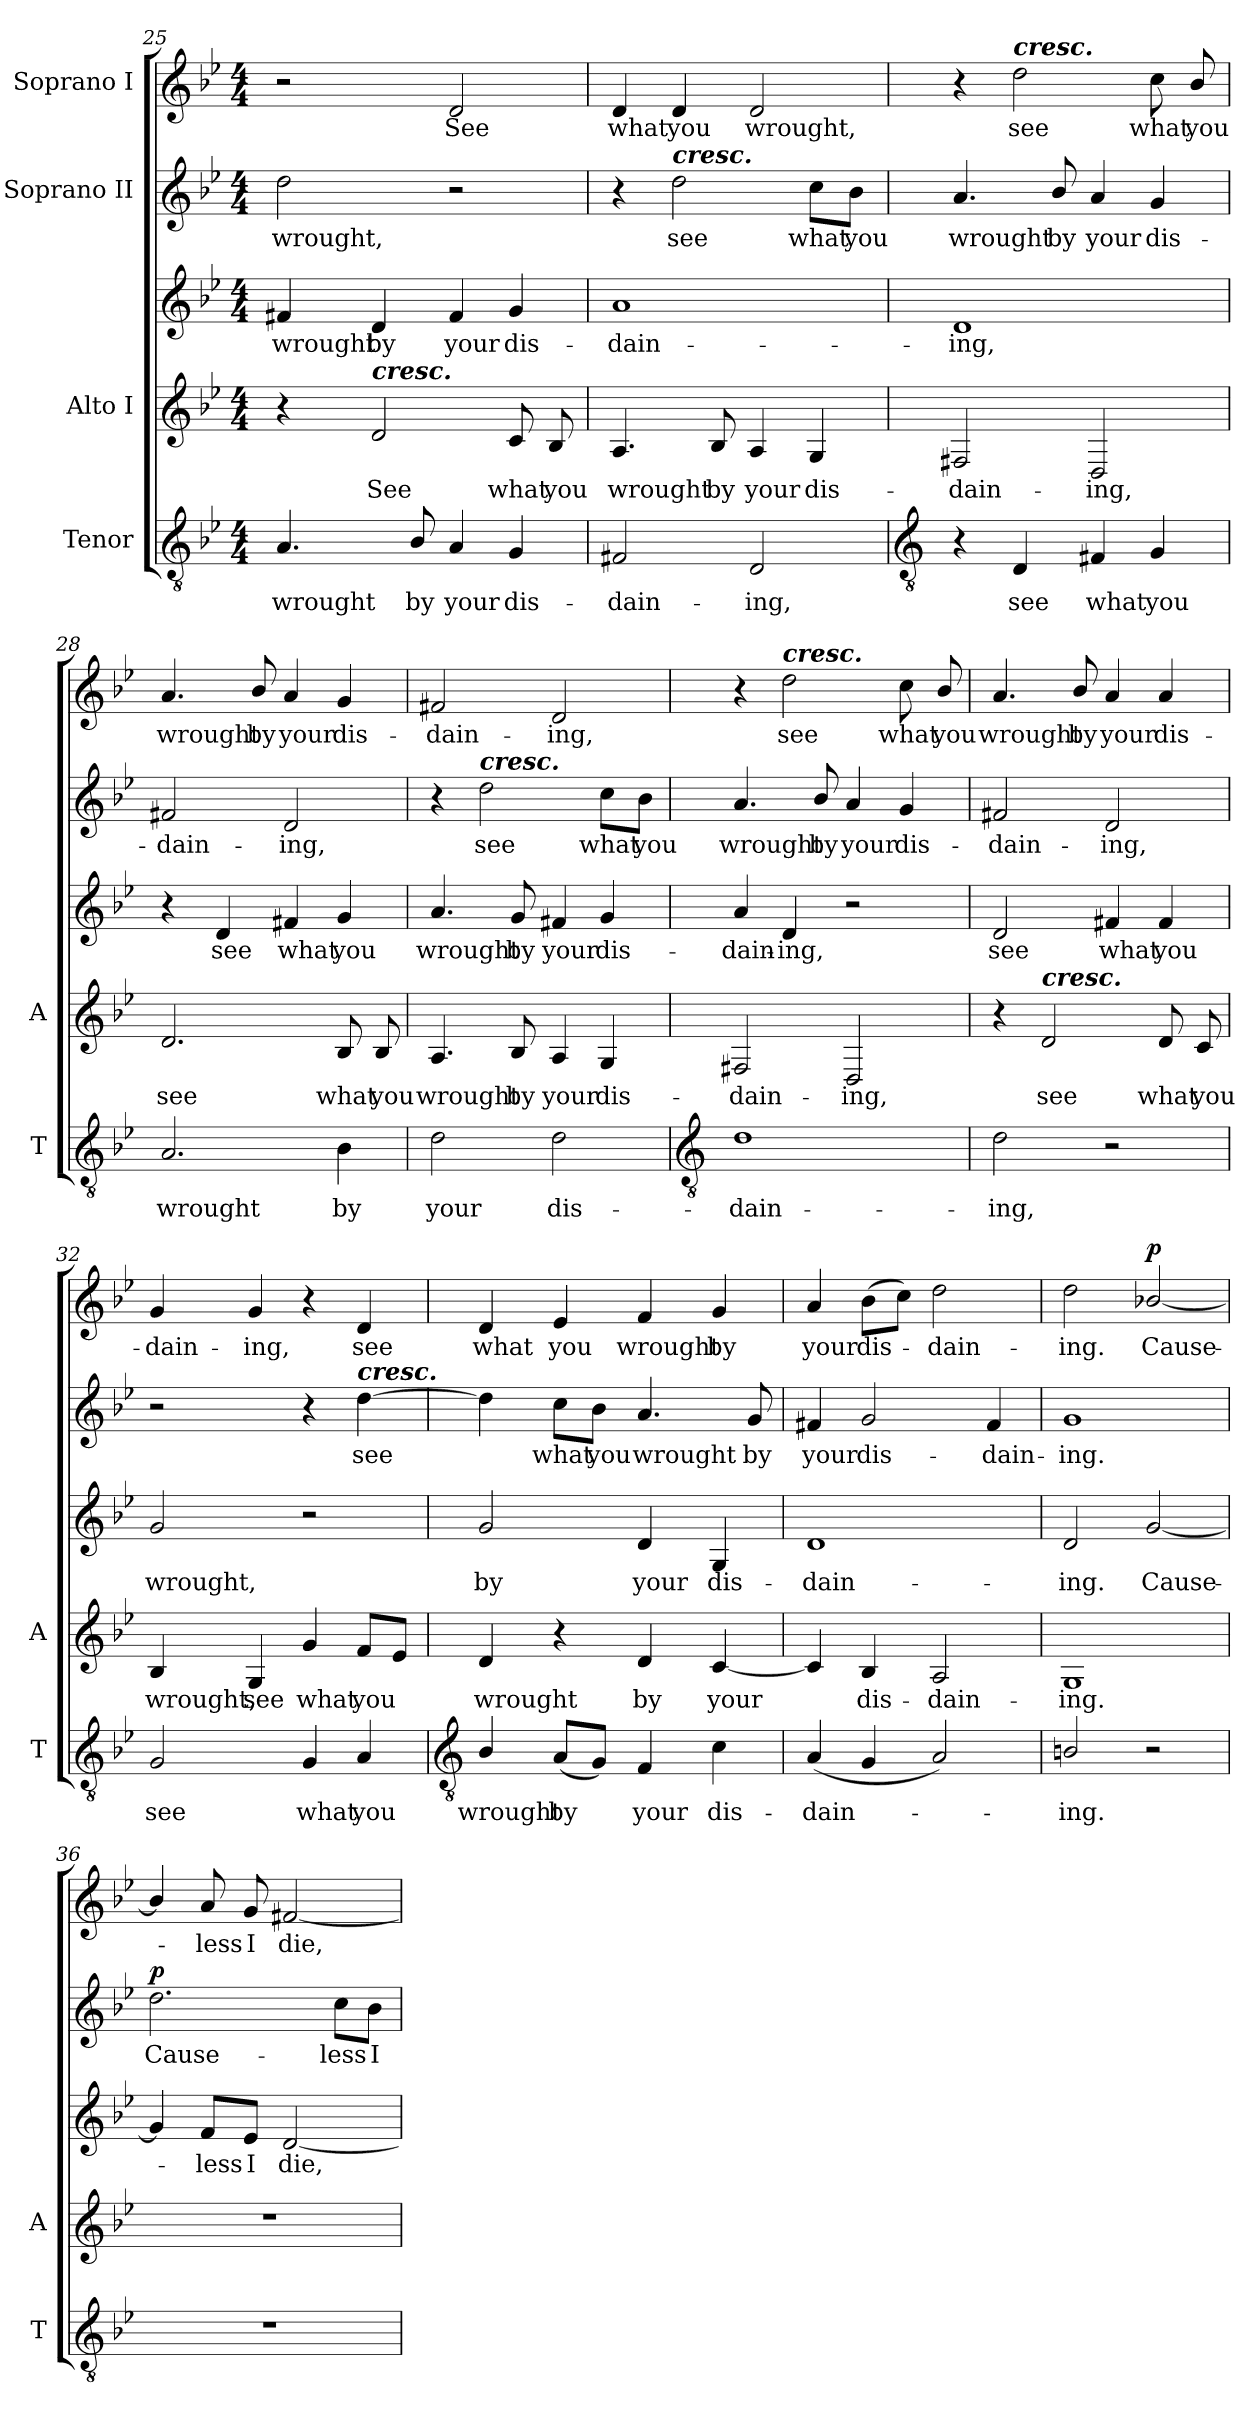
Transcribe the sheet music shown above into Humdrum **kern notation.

**kern	**text	**kern	**text	**kern	**text	**kern	**text	**dynam	**kern	**text	**dynam
*part4	*part4	*part3	*part3	*part3	*part3	*part2	*part2	*part2	*part1	*part1	*part1
*staff5	*staff5	*staff4	*staff4	*staff3	*staff3	*staff2	*staff2	*staff2	*staff1	*staff1	*staff1
*I"Tenor	*	*I"Alto I	*	*	*	*I"Soprano II	*	*	*I"Soprano I	*	*
*I'T	*	*I'A	*	*	*	*	*	*	*	*	*
*clefGv2	*	*clefG2	*	*clefG2	*	*clefG2	*	*	*clefG2	*	*
*k[b-e-]	*	*k[b-e-]	*	*k[b-e-]	*	*k[b-e-]	*	*	*k[b-e-]	*	*
*B-:	*	*B-:	*	*B-:	*	*B-:	*	*	*B-:	*	*
*M4/4	*	*M4/4	*	*M4/4	*	*M4/4	*	*	*M4/4	*	*
=25	=25	=25	=25	=25	=25	=25	=25	=25	=25	=25	=25
!	!LO:LY:b	!	!	!	!LO:LY:b	!	!LO:LY:b	!	!	!	!
4.A	wrought	4r	.	4f#X	wrought	2dd	wrought,	.	2r	.	.
!	!	!LO:TX:a:Bi:t=cresc.	!	!	!	!	!	!	!	!	!
!	!	!	!LO:LY:b	!	!LO:LY:b	!	!	!	!	!	!
.	.	2d	-See	4d	by	.	.	.	.	.	.
!	!LO:LY:b	!	!	!	!	!	!	!	!	!	!
8B-/	by	.	.	.	.	.	.	.	.	.	.
!	!LO:LY:b	!	!	!	!LO:LY:b	!	!	!	!	!LO:LY:b	!
4A/	your	.	.	4f#	your	2r	.	.	2d	See	.
!	!LO:LY:b	!	!LO:LY:b	!	!LO:LY:b	!	!	!	!	!	!
4G	dis-	8c	what	4g	dis-	.	.	.	.	.	.
!	!	!	!LO:LY:b	!	!	!	!	!	!	!	!
.	.	8B-	you	.	.	.	.	.	.	.	.
=26	=26	=26	=26	=26	=26	=26	=26	=26	=26	=26	=26
!	!LO:LY:b	!	!LO:LY:b	!	!LO:LY:b	!	!	!	!	!LO:LY:b	!
2F#X	-dain-	4.A	-wrought	1a	dain-	4r	.	.	4d	what	.
!	!	!	!	!	!	!LO:TX:a:Bi:t=cresc.	!	!	!	!	!
!	!	!	!	!	!	!	!LO:LY:b	!	!	!LO:LY:b	!
.	.	.	.	.	.	2dd	see	.	4d	you	.
!	!	!	!LO:LY:b	!	!	!	!	!	!	!	!
.	.	8B-	by	.	.	.	.	.	.	.	.
!	!LO:LY:b	!	!LO:LY:b	!	!	!	!	!	!	!LO:LY:b	!
2D	-ing,	4A	your	.	.	.	.	.	2d	wrought,	.
!	!	!	!LO:LY:b	!	!	!	!LO:LY:b	!	!	!	!
.	.	4G	dis-	.	.	8cc\L	what	.	.	.	.
!	!	!	!	!	!	!	!LO:LY:b	!	!	!	!
.	.	.	.	.	.	8b-\J	you	.	.	.	.
!!LO:LB:g=z
=27	=27	=27	=27	=27	=27	=27	=27	=27	=27	=27	=27
*clefGv2	*	*	*	*	*	*	*	*	*	*	*
!	!	!	!LO:LY:b	!	!LO:LY:b	!	!LO:LY:b	!	!	!	!
4r	.	2F#X	dain-	1d	-ing,	4.a	wrought	.	4r	.	.
!	!	!	!	!	!	!	!	!	!LO:TX:a:Bi:t=cresc.	!	!
!	!LO:LY:b	!	!	!	!	!	!	!	!	!LO:LY:b	!
4D	see	.	.	.	.	.	.	.	2dd	see	.
!	!	!	!	!	!	!	!LO:LY:b	!	!	!	!
.	.	.	.	.	.	8b-/	by	.	.	.	.
!	!LO:LY:b	!	!LO:LY:b	!	!	!	!LO:LY:b	!	!	!	!
4F#X	what	2D	-ing,	.	.	4a	your	.	.	.	.
!	!LO:LY:b	!	!	!	!	!	!LO:LY:b	!	!	!LO:LY:b	!
4G	you	.	.	.	.	4g	dis-	.	8cc	what	.
!	!	!	!	!	!	!	!	!	!	!LO:LY:b	!
.	.	.	.	.	.	.	.	.	8b-/	you	.
=28	=28	=28	=28	=28	=28	=28	=28	=28	=28	=28	=28
!	!LO:LY:b	!	!LO:LY:b	!	!	!	!LO:LY:b	!	!	!LO:LY:b	!
2.A	wrought	2.d	see	4r	.	2f#X	-dain-	.	4.a	wrought	.
!	!	!	!	!	!LO:LY:b	!	!	!	!	!	!
.	.	.	.	4d	see	.	.	.	.	.	.
!	!	!	!	!	!	!	!	!	!	!LO:LY:b	!
.	.	.	.	.	.	.	.	.	8b-/	by	.
!	!	!	!	!	!LO:LY:b	!	!LO:LY:b	!	!	!LO:LY:b	!
.	.	.	.	4f#X	what	2d	-ing,	.	4a	your	.
!	!LO:LY:b	!	!LO:LY:b	!	!LO:LY:b	!	!	!	!	!LO:LY:b	!
4B-	by	8B-	what	4g	you	.	.	.	4g	dis-	.
!	!	!	!LO:LY:b	!	!	!	!	!	!	!	!
.	.	8B-	you	.	.	.	.	.	.	.	.
=29	=29	=29	=29	=29	=29	=29	=29	=29	=29	=29	=29
!	!LO:LY:b	!	!LO:LY:b	!	!LO:LY:b	!	!	!	!	!LO:LY:b	!
2d	your	4.A	-wrought	4.a	wrought	4r	.	.	2f#X	-dain-	.
!	!	!	!	!	!	!LO:TX:a:Bi:t=cresc.	!	!	!	!	!
!	!	!	!	!	!	!	!LO:LY:b	!	!	!	!
.	.	.	.	.	.	2dd	see	.	.	.	.
!	!	!	!LO:LY:b	!	!LO:LY:b	!	!	!	!	!	!
.	.	8B-/	by	8g	by	.	.	.	.	.	.
!	!LO:LY:b	!	!LO:LY:b	!	!LO:LY:b	!	!	!	!	!LO:LY:b	!
2d	dis-	4A	your	4f#X	your	.	.	.	2d	-ing,	.
!	!	!	!LO:LY:b	!	!LO:LY:b	!	!LO:LY:b	!	!	!	!
.	.	4G	dis-	4g	dis-	8cc\L	what	.	.	.	.
!	!	!	!	!	!	!	!LO:LY:b	!	!	!	!
.	.	.	.	.	.	8b-\J	you	.	.	.	.
!!LO:LB:g=z
=30	=30	=30	=30	=30	=30	=30	=30	=30	=30	=30	=30
*clefGv2	*	*	*	*	*	*	*	*	*	*	*
!	!LO:LY:b	!	!LO:LY:b	!	!LO:LY:b	!	!LO:LY:b	!	!	!	!
1d	-dain-	2F#X	dain-	4a	-dain-	4.a	wrought	.	4r	.	.
!	!	!	!	!	!	!	!	!	!LO:TX:a:Bi:t=cresc.	!	!
!	!	!	!	!	!LO:LY:b	!	!	!	!	!LO:LY:b	!
.	.	.	.	4d	-ing,	.	.	.	2dd	see	.
!	!	!	!	!	!	!	!LO:LY:b	!	!	!	!
.	.	.	.	.	.	8b-/	by	.	.	.	.
!	!	!	!LO:LY:b	!	!	!	!LO:LY:b	!	!	!	!
.	.	2D	-ing,	2r	.	4a	your	.	.	.	.
!	!	!	!	!	!	!	!LO:LY:b	!	!	!LO:LY:b	!
.	.	.	.	.	.	4g	dis-	.	8cc	what	.
!	!	!	!	!	!	!	!	!	!	!LO:LY:b	!
.	.	.	.	.	.	.	.	.	8b-/	you	.
=31	=31	=31	=31	=31	=31	=31	=31	=31	=31	=31	=31
!	!LO:LY:b	!	!	!	!LO:LY:b	!	!LO:LY:b	!	!	!LO:LY:b	!
2d	-ing,	4r	.	2d	see	2f#X	-dain-	.	4.a	wrought	.
!	!	!LO:TX:a:Bi:t=cresc.	!	!	!	!	!	!	!	!	!
!	!	!	!LO:LY:b	!	!	!	!	!	!	!	!
.	.	2d	see	.	.	.	.	.	.	.	.
!	!	!	!	!	!	!	!	!	!	!LO:LY:b	!
.	.	.	.	.	.	.	.	.	8b-/	by	.
!	!	!	!	!	!LO:LY:b	!	!LO:LY:b	!	!	!LO:LY:b	!
2r	.	.	.	4f#X	what	2d	-ing,	.	4a	your	.
!	!	!	!LO:LY:b	!	!LO:LY:b	!	!	!	!	!LO:LY:b	!
.	.	8d	what	4f#	you	.	.	.	4a	dis-	.
!	!	!	!LO:LY:b	!	!	!	!	!	!	!	!
.	.	8c	you	.	.	.	.	.	.	.	.
=32	=32	=32	=32	=32	=32	=32	=32	=32	=32	=32	=32
!	!LO:LY:b	!	!LO:LY:b	!	!LO:LY:b	!	!	!	!	!LO:LY:b	!
2G	see	4B-	wrought,	2g	wrought,	2r	.	.	4g	-dain-	.
!	!	!	!LO:LY:b	!	!	!	!	!	!	!LO:LY:b	!
.	.	4G	see	.	.	.	.	.	4g	-ing,	.
!	!LO:LY:b	!	!LO:LY:b	!	!	!	!	!	!	!	!
4G	what	4g	what	2r	.	4r	.	.	4r	.	.
!	!	!	!	!	!	!LO:TX:a:Bi:t=cresc.	!	!	!	!	!
!	!LO:LY:b	!	!LO:LY:b	!	!	!	!LO:LY:b	!	!	!LO:LY:b	!
4A	you	8fL	you	.	.	[4dd	see	.	4d	see	.
.	.	8e-J	.	.	.	.	.	.	.	.	.
!!LO:LB:g=z
=33	=33	=33	=33	=33	=33	=33	=33	=33	=33	=33	=33
*clefGv2	*	*	*	*	*	*	*	*	*	*	*
!	!LO:LY:b	!	!LO:LY:b	!	!LO:LY:b	!	!	!	!	!LO:LY:b	!
4B-/	wrought	4d	-wrought	2g	by	4dd]	.	.	4d	what	.
!	!LO:LY:b	!	!	!	!	!	!LO:LY:b	!	!	!LO:LY:b	!
(<8AL	by	4r	.	.	.	8cc\L	what	.	4e-	you	.
!	!	!	!	!	!	!	!LO:LY:b	!	!	!	!
8GJ)	.	.	.	.	.	8b-\J	you	.	.	.	.
!	!LO:LY:b	!	!LO:LY:b	!	!LO:LY:b	!	!LO:LY:b	!	!	!LO:LY:b	!
4F	your	4d	by	4d	your	4.a	wrought	.	4f	wrought	.
!	!LO:LY:b	!	!LO:LY:b	!	!LO:LY:b	!	!	!	!	!LO:LY:b	!
4c	dis-	[4c/	your	4G	dis-	.	.	.	4g	by	.
!	!	!	!	!	!	!	!LO:LY:b	!	!	!	!
.	.	.	.	.	.	8g	by	.	.	.	.
=34	=34	=34	=34	=34	=34	=34	=34	=34	=34	=34	=34
!	!LO:LY:b	!	!	!	!LO:LY:b	!	!LO:LY:b	!	!	!LO:LY:b	!
(<4A/	-dain-	4c/]	.	1d	dain-	4f#X	your	.	4a	your	.
!	!	!	!LO:LY:b	!	!	!	!LO:LY:b	!	!	!LO:LY:b	!
4G	.	4B-	-dis-	.	.	2g	dis-	.	(>8b-L	dis-	.
.	.	.	.	.	.	.	.	.	8ccJ)	.	.
!	!	!	!LO:LY:b	!	!	!	!	!	!	!LO:LY:b	!
2A/)	.	2A	-dain-	.	.	.	.	.	2dd	dain-	.
!	!	!	!	!	!	!	!LO:LY:b	!	!	!	!
.	.	.	.	.	.	4f#	-dain-	.	.	.	.
=35	=35	=35	=35	=35	=35	=35	=35	=35	=35	=35	=35
!	!LO:LY:b	!	!LO:LY:b	!	!LO:LY:b	!	!LO:LY:b	!	!	!LO:LY:b	!
2Bn/	ing.	1G	ing.	2d	-ing.	1g	-ing.	.	2dd	-ing.	.
!	!	!	!	!	!LO:LY:b	!	!	!	!	!LO:LY:b	!LO:DY:b
2r	.	.	.	[2g	Cause-	.	.	.	[2b-X/	Cause-	p
=36	=36	=36	=36	=36	=36	=36	=36	=36	=36	=36	=36
!	!	!	!	!	!	!	!LO:LY:b	!LO:DY:b	!	!	!
1r	.	1r	.	4g]	.	2.dd	Cause-	p	4b-/]	.	.
!	!	!	!	!	!LO:LY:b	!	!	!	!	!LO:LY:b	!
.	.	.	.	8f/L	less	.	.	.	8a	less	.
!	!	!	!	!	!LO:LY:b	!	!	!	!	!LO:LY:b	!
.	.	.	.	8e-/J	I	.	.	.	8g	I	.
!	!	!	!	!	!LO:LY:b	!	!	!	!	!LO:LY:b	!
.	.	.	.	[2d	die,	.	.	.	[2f#X	die,	.
!	!	!	!	!	!	!	!LO:LY:b	!	!	!	!
.	.	.	.	.	.	8cc\L	-less	.	.	.	.
!	!	!	!	!	!	!	!LO:LY:b	!	!	!	!
.	.	.	.	.	.	8b-\J	I	.	.	.	.
=	=	=	=	=	=	=	=	=	=	=	=
*-	*-	*-	*-	*-	*-	*-	*-	*-	*-	*-	*-
